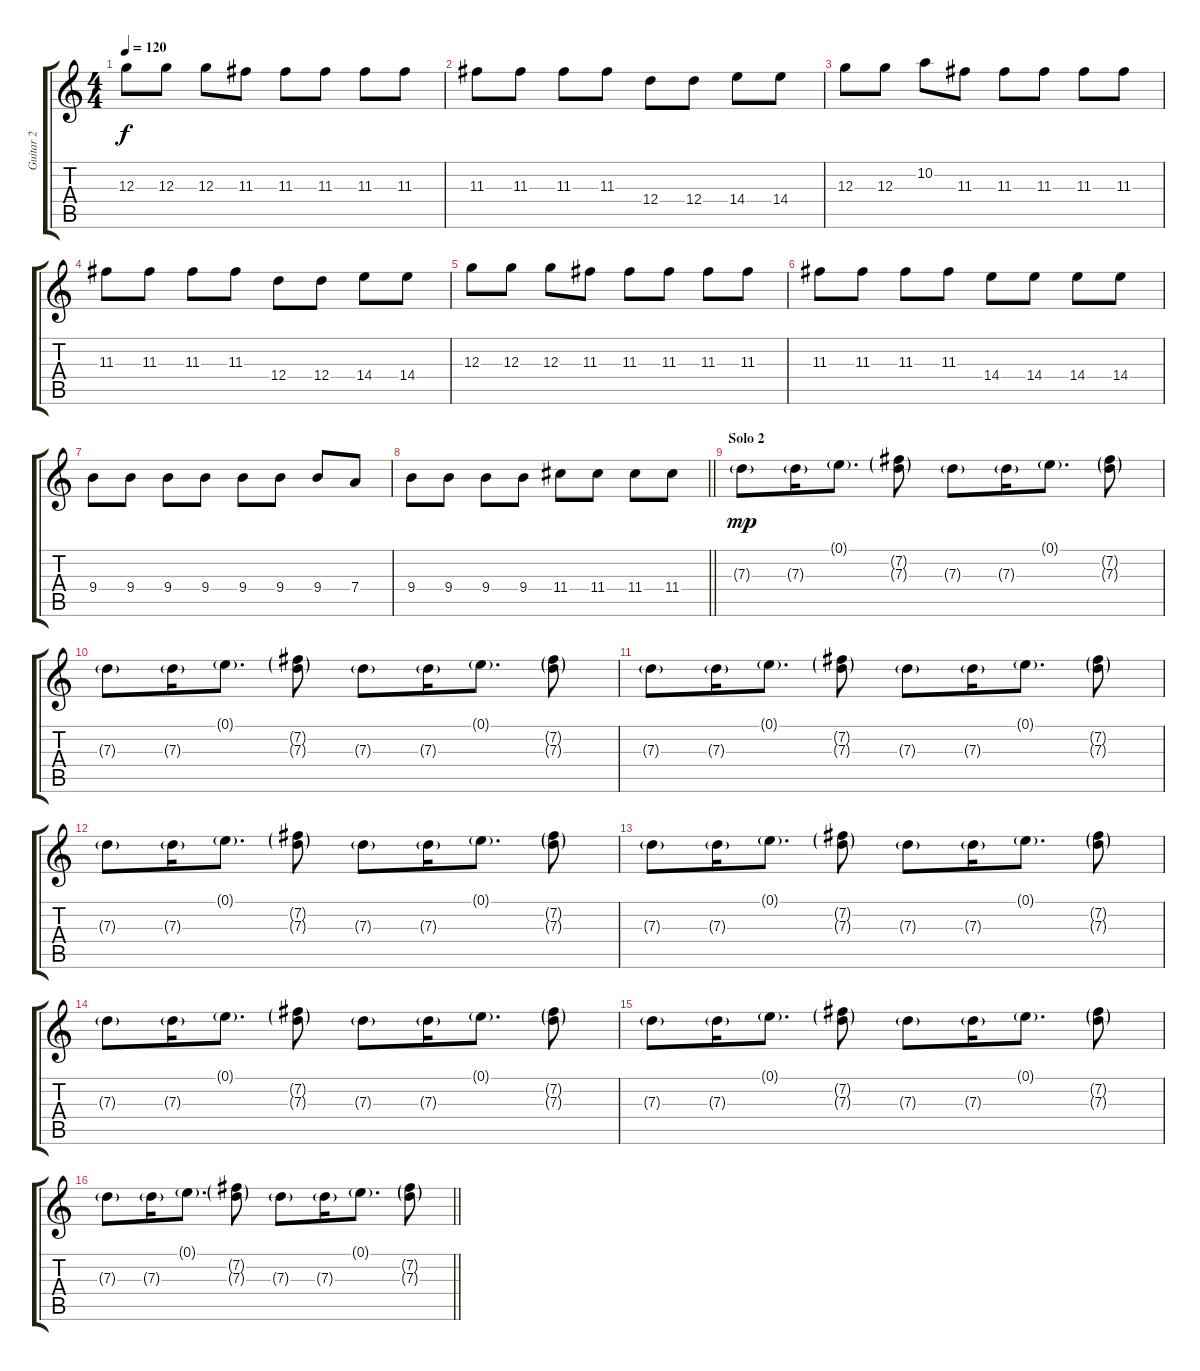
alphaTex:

\track ("Guitar 2" "Guitar 2") {instrument electricguitarjazz bank 255}
\staff {score tabs}
\tuning (E4 B3 G3 D3 A2 D2) {hide}
\ts (4 4)
\tempo 120
\clef g2
\ks c
12.3.8{dy f} 12.3.8 12.3.8 11.3.8 11.3.8 11.3.8 11.3.8 11.3.8 |
11.3.8 11.3.8 11.3.8 11.3.8 12.4.8 12.4.8 14.4.8 14.4.8 |
12.3.8 12.3.8 10.2.8 11.3.8 11.3.8 11.3.8 11.3.8 11.3.8 |
11.3.8 11.3.8 11.3.8 11.3.8 12.4.8 12.4.8 14.4.8 14.4.8 |
12.3.8 12.3.8 12.3.8 11.3.8 11.3.8 11.3.8 11.3.8 11.3.8 |
11.3.8 11.3.8 11.3.8 11.3.8 14.4.8 14.4.8 14.4.8 14.4.8 |
9.4.8 9.4.8 9.4.8 9.4.8 9.4.8 9.4.8 9.4.8 7.4.8 |
\barLineRight lightlight
9.4.8 9.4.8 9.4.8 9.4.8 11.4.8 11.4.8 11.4.8 11.4.8 |
\section ("" "Solo 2")
7.3{g}.8{dy mp volume 13} 7.3{g}.16 0.1{g}.8{d} (7.2{g} 7.3{g}).8 7.3{g}.8 7.3{g}.16 0.1{g}.8{d} (7.2{g} 7.3{g}).8 |
7.3{g}.8 7.3{g}.16 0.1{g}.8{d} (7.2{g} 7.3{g}).8 7.3{g}.8 7.3{g}.16 0.1{g}.8{d} (7.2{g} 7.3{g}).8 |
7.3{g}.8 7.3{g}.16 0.1{g}.8{d} (7.2{g} 7.3{g}).8 7.3{g}.8 7.3{g}.16 0.1{g}.8{d} (7.2{g} 7.3{g}).8 |
7.3{g}.8 7.3{g}.16 0.1{g}.8{d} (7.2{g} 7.3{g}).8 7.3{g}.8 7.3{g}.16 0.1{g}.8{d} (7.2{g} 7.3{g}).8 |
7.3{g}.8 7.3{g}.16 0.1{g}.8{d} (7.2{g} 7.3{g}).8 7.3{g}.8 7.3{g}.16 0.1{g}.8{d} (7.2{g} 7.3{g}).8 |
7.3{g}.8 7.3{g}.16 0.1{g}.8{d} (7.2{g} 7.3{g}).8 7.3{g}.8 7.3{g}.16 0.1{g}.8{d} (7.2{g} 7.3{g}).8 |
7.3{g}.8 7.3{g}.16 0.1{g}.8{d} (7.2{g} 7.3{g}).8 7.3{g}.8 7.3{g}.16 0.1{g}.8{d} (7.2{g} 7.3{g}).8 |
\barLineRight lightlight
7.3{g}.8 7.3{g}.16 0.1{g}.8{d} (7.2{g} 7.3{g}).8 7.3{g}.8 7.3{g}.16 0.1{g}.8{d} (7.2{g} 7.3{g}).8
